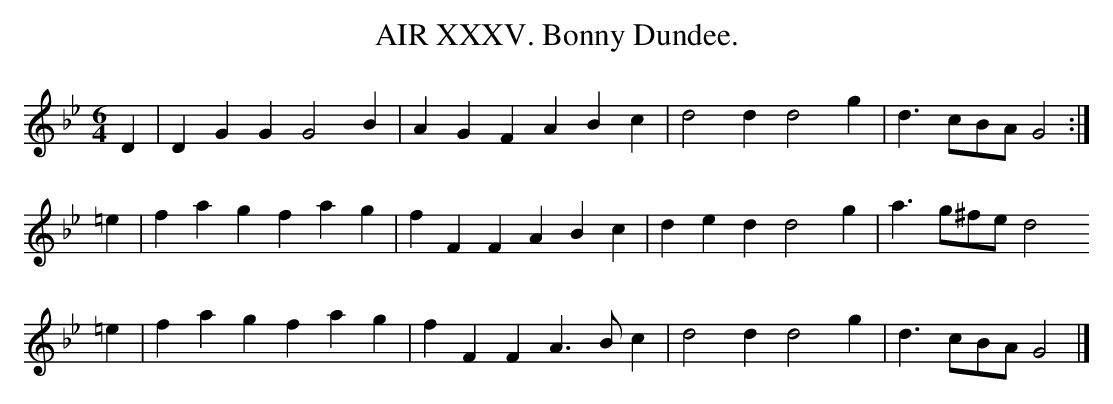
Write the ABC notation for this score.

X:1
T:AIR XXXV. Bonny Dundee.
M:6/4
L:1/4
K:GMin
D|DGG G2B|AGF ABc |d2d d2g|d>cB/A/  G2:|
=e|fag fag|fFF ABc |ded d2g|a>g^f/e/ d2
=e|fag fag|fFF A>Bc|d2d d2g|d>cB/A/  G2|]
